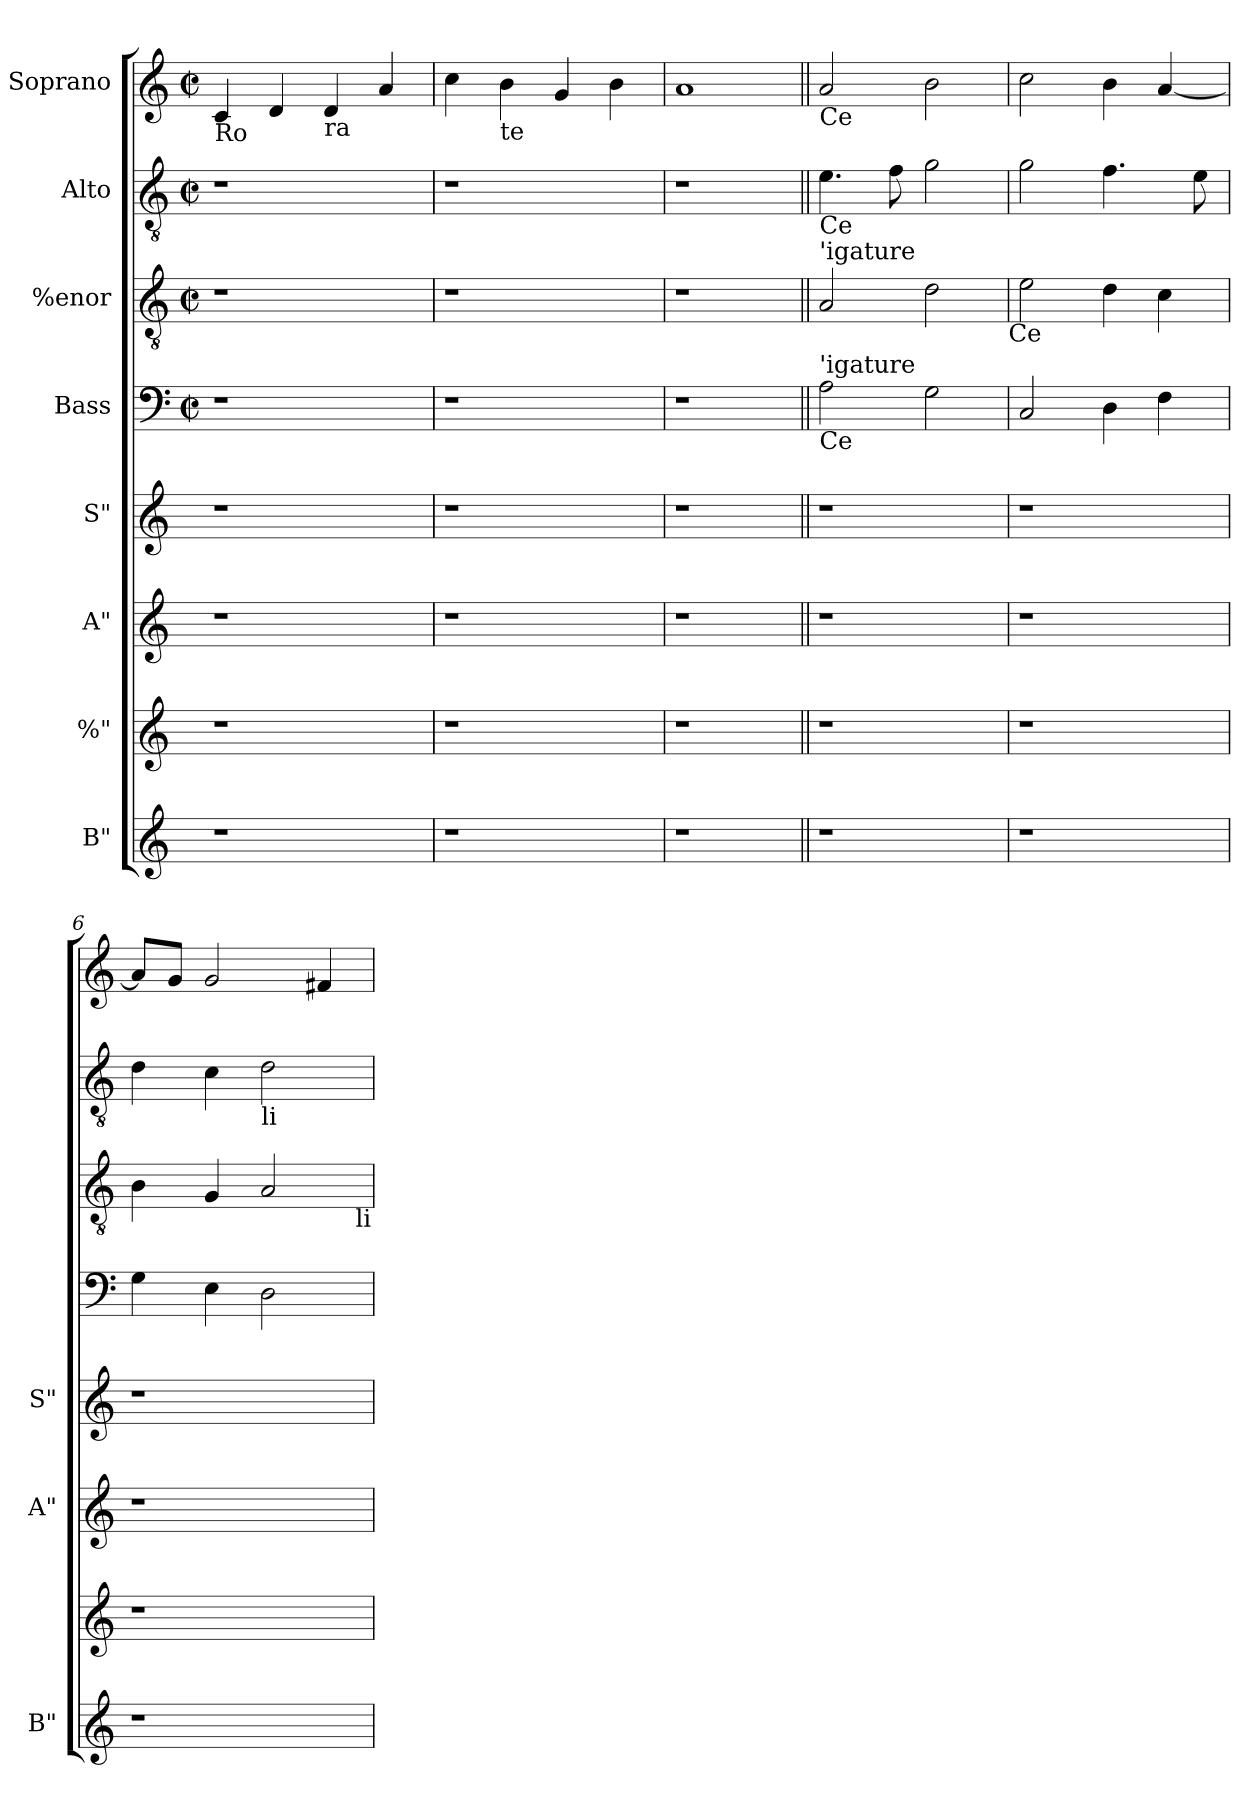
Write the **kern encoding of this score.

**kern	**kern	**kern	**kern	**kern	**kern	**kern	**kern
*part8	*part7	*part6	*part5	*part4	*part3	*part2	*part1
*staff8	*staff7	*staff6	*staff5	*staff4	*staff3	*staff2	*staff1
*I"B"	*I"%"	*I"A"	*I"S"	*I"Bass	*I"%enor	*I"Alto	*I"Soprano
*I'B"	*	*I'A"	*I'S"	*	*	*	*
*clefG2	*clefG2	*clefG2	*clefG2	*clefF4	*clefGv2	*clefGv2	*clefG2
*	*	*	*	*ITrd7c12	*	*	*
*k[]	*k[]	*k[]	*k[]	*k[]	*k[]	*k[]	*k[]
*C:	*C:	*C:	*C:	*C:	*C:	*C:	*C:
*	*	*	*	*M2/2	*M2/2	*M2/2	*M2/2
*	*	*	*	*met(c|)	*met(c|)	*met(c|)	*met(c|)
=1	=1	=1	=1	=1	=1	=1	=1
!	!	!	!	!	!	!	!LO:TX:b:t=Ro
1r	1r	1r	1r	1r	1r	1r	4c/
.	.	.	.	.	.	.	4d/
!	!	!	!	!	!	!	!LO:TX:b:t=ra
.	.	.	.	.	.	.	4d/
.	.	.	.	.	.	.	4a/
=2	=2	=2	=2	=2	=2	=2	=2
1r	1r	1r	1r	1r	1r	1r	4cc\
!	!	!	!	!	!	!	!LO:TX:b:t=te
.	.	.	.	.	.	.	4b\
.	.	.	.	.	.	.	4g/
.	.	.	.	.	.	.	4b\
=3	=3	=3	=3	=3	=3	=3	=3
1r	1r	1r	1r	1r	1r	1r	1a
=4||	=4||	=4||	=4||	=4||	=4||	=4||	=4||
!	!	!	!	!	!	!	!LO:TX:b:t=Ce
!	!	!	!	!	!	!LO:TX:b:t=Ce	!
!	!	!	!	!	!LO:TX:a:t='igature	!	!
!	!	!	!	!LO:TX:a:t='igature	!	!	!
!	!	!	!	!LO:TX:b:t=Ce	!	!	!
1r	1r	1r	1r	2AA\	2A/	4.e\	2a/
.	.	.	.	.	.	8f\	.
.	.	.	.	2GG\	2d\	2g\	2b\
!	!	!	!	!	!LO:TX:b:t=Ce	!	!
=5	=5	=5	=5	=5	=5	=5	=5
1r	1r	1r	1r	2CC/	2e\	2g\	2cc\
.	.	.	.	4DD\	4d\	4.f\	4b\
.	.	.	.	4FF\	4c\	.	[<4a/
.	.	.	.	.	.	8e\	.
=6	=6	=6	=6	=6	=6	=6	=6
1r	1r	1r	1r	4GG\	4B\	4d\	8a/L]
.	.	.	.	.	.	.	8g/J
.	.	.	.	4EE\	4G/	4c\	2g/
!	!	!	!	!	!	!LO:TX:b:t=li	!
.	.	.	.	2DD\	2A/	2d\	.
.	.	.	.	.	.	.	4f#X/
!	!	!	!	!	!LO:TX:b:t=li	!	!
=	=	=	=	=	=	=	=
*-	*-	*-	*-	*-	*-	*-	*-
